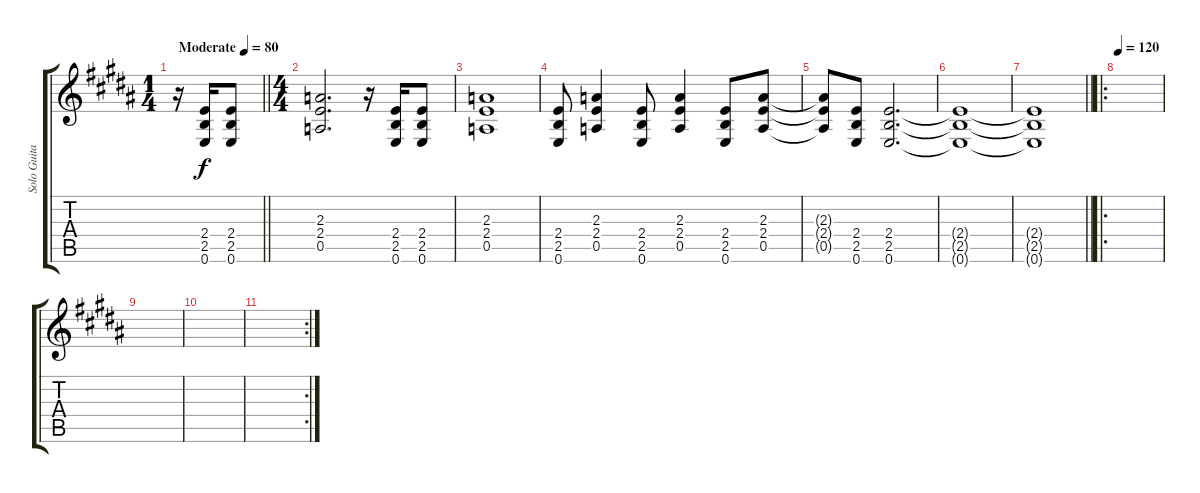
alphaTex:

\track ("Solo Guitar" "Solo Guita") {instrument distortionguitar}
\staff {score tabs}
\tuning (E4 B3 G3 D3 A2 E2) {hide}
\ts (1 4)
\tempo (80 "Moderate")
\clef g2
\barLineRight lightlight
\ks b
r.16{dy f instrument distortionguitar} (2.4 2.5 0.6).16 (2.4 2.5 0.6).8 |
\ts (4 4)
(2.3 2.4 0.5).2{d} r.16 (2.4 2.5 0.6).16 (2.4 2.5 0.6).8 |
(2.3 2.4 0.5).1 |
(2.4 2.5 0.6).8 (2.3 2.4 0.5).4 (2.4 2.5 0.6).8 (2.3 2.4 0.5).4 (2.4 2.5 0.6).8 (2.3 2.4 0.5).8 |
(2.3{t} 2.4{t} 0.5{t}).8 (2.4 2.5 0.6).8 (2.4 2.5 0.6).2{d} |
(2.4{t} 2.5{t} 0.6{t}).1 |
\barLineRight lightlight
(2.4{t} 2.5{t} 0.6{t}).1 |
\ro
\tempo 120
|
|
|
\rc 2
